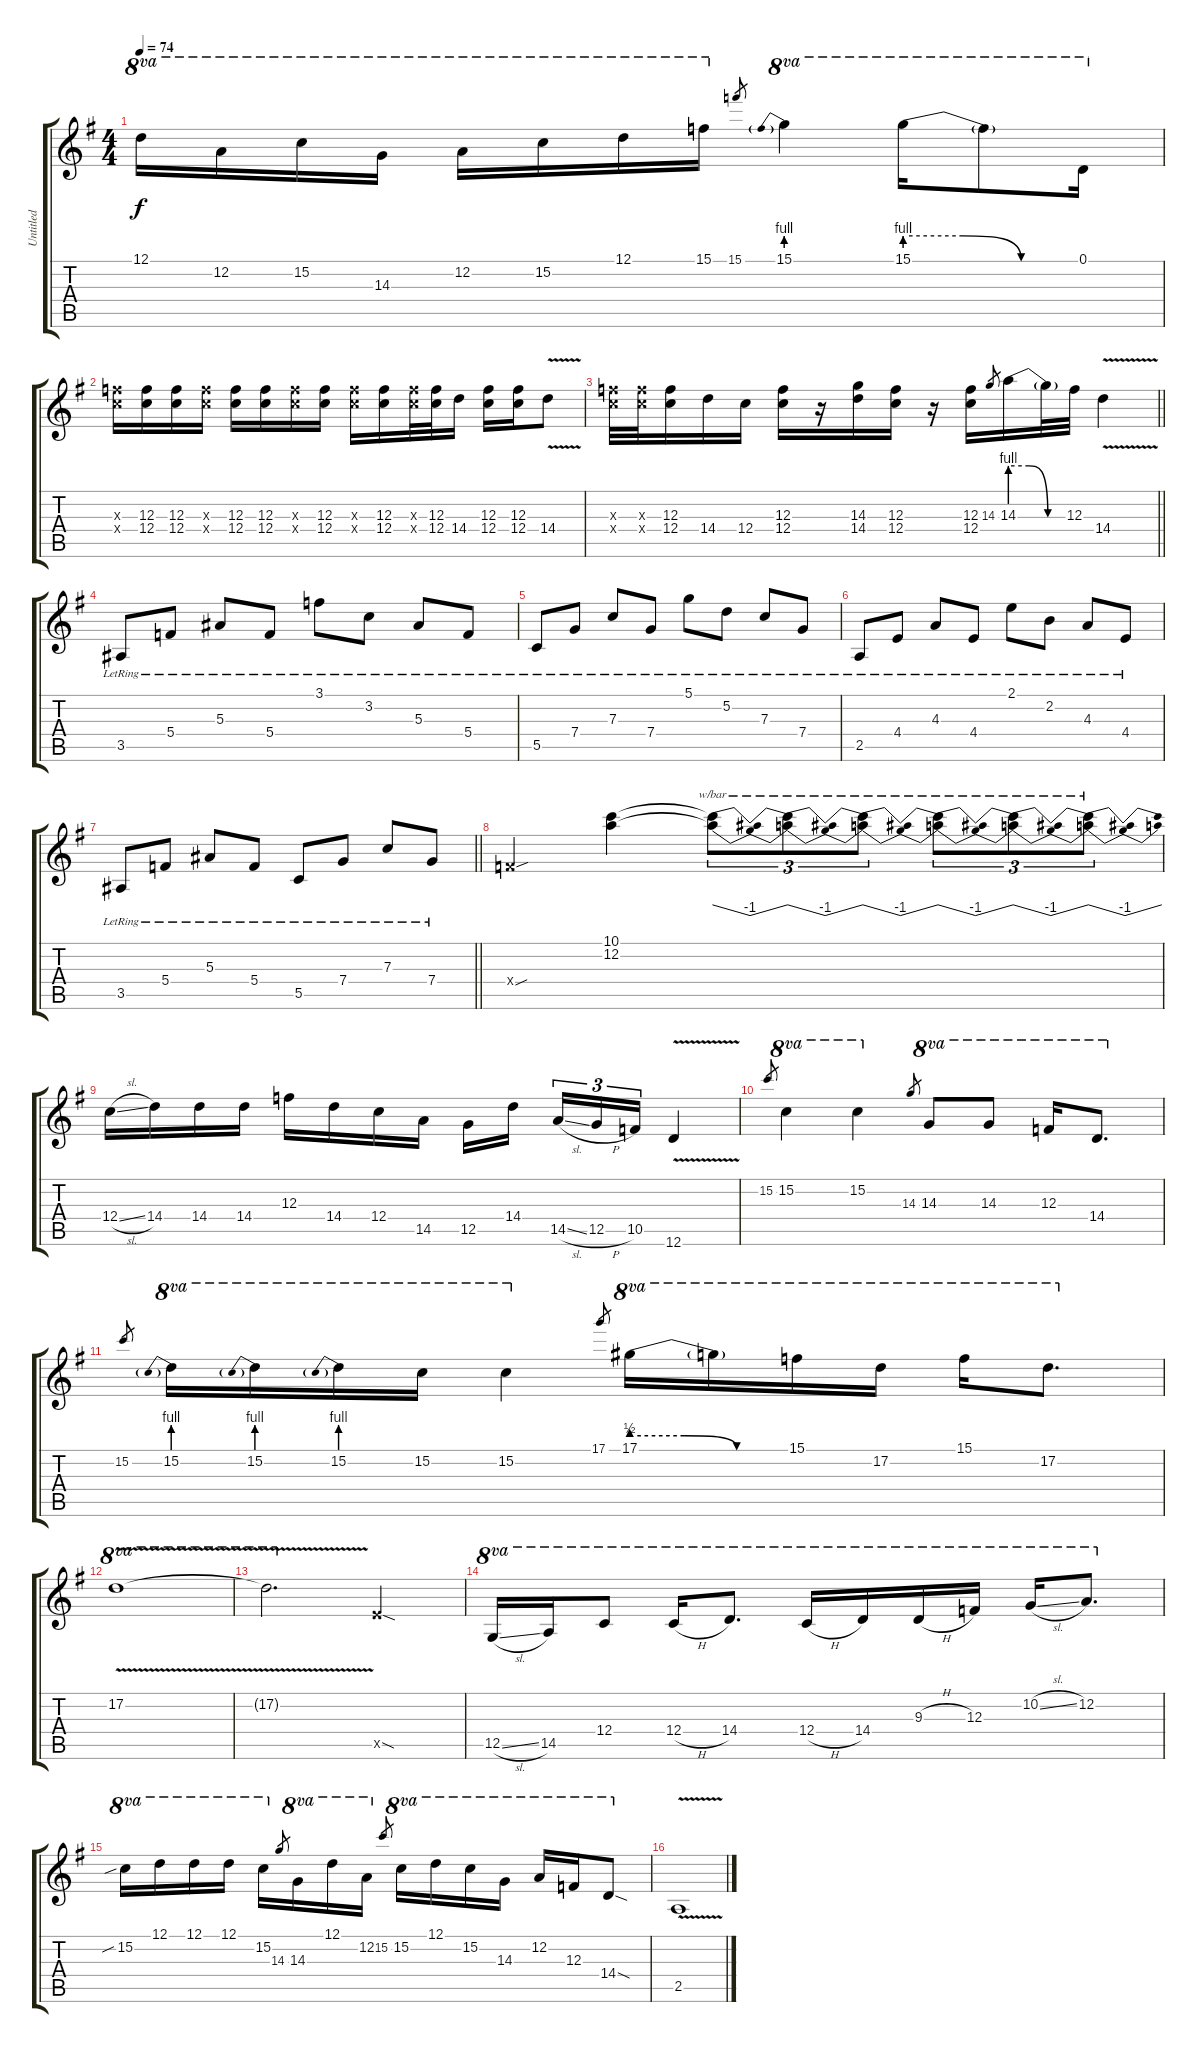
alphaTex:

\track ("Untitled" "Untitled") {instrument distortionguitar}
\staff {score tabs}
\tuning (D4 A3 F3 C3 G2 D2) {hide}
\ts (4 4)
\tempo 74
\clef g2
\ks g
12.1.16{ot 8va dy f} 12.2.16{ot 8va} 15.2.16{ot 8va} 14.3.16{ot 8va} 12.2.16{ot 8va} 15.2.16{ot 8va} 12.1.16{ot 8va} 15.1.16{ot 8va} 15.1.8{gr} 15.1{be (prebend 0 4 60 4)}.4{ot 8va} 15.1{be (custom 0 4 20 4 40 0 60 0)}.16{ot 8va} 15.1{t}.8{ot 8va} 0.1.16{ot 8va} |
(12.3{x} 12.4{x}).16 (12.3 12.4).16 (12.3 12.4).16 (12.3{x} 12.4{x}).16 (12.3 12.4).16 (12.3 12.4).16 (12.3{x} 12.4{x}).16 (12.3 12.4).16 (12.3{x} 12.4{x}).16 (12.3 12.4).16 (12.3{x} 12.4{x}).32 (12.3 12.4).32 14.4.16 (12.3 12.4).16 (12.3 12.4).16 14.4{v}.8 |
\barLineRight lightlight
(12.3{x} 12.4{x}).32 (12.3{x} 12.4{x}).32 (12.3 12.4).16 14.4.16 12.4.16 (12.3 12.4).16 r.16 (14.3 14.4).16 (12.3 12.4).16 r.16 (12.3 12.4).16 14.3.8{gr} 14.3{be (custom 0 4 20 4 40 0 60 0)}.16 14.3{t}.32 12.3.32 14.4{v}.4 |
3.5{lr}.8 5.4{lr}.8 5.3{lr}.8 5.4{lr}.8 3.1{lr}.8 3.2{lr}.8 5.3{lr}.8 5.4{lr}.8 |
5.5{lr}.8 7.4{lr}.8 7.3{lr}.8 7.4{lr}.8 5.1{lr}.8 5.2{lr}.8 7.3{lr}.8 7.4{lr}.8 |
2.5{lr}.8 4.4{lr}.8 4.3{lr}.8 4.4{lr}.8 2.1{lr}.8 2.2{lr}.8 4.3{lr}.8 4.4{lr}.8 |
\barLineRight lightlight
3.5{lr}.8 5.4{lr}.8 5.3{lr}.8 5.4{lr}.8 5.5{lr}.8 7.4{lr}.8 7.3{lr}.8 7.4{lr}.8 |
5.4{sou x}.4 (10.1 12.2).4 (10.1{t} 12.2{t}).8{tu (3 2) tbe (dip default 0 0 30 -4 60 0)} (10.1{t} 12.2{t}).8{tu (3 2) tbe (dip default 0 0 30 -4 60 0)} (10.1{t} 12.2{t}).8{tu (3 2) tbe (dip default 0 0 30 -4 60 0)} (10.1{t} 12.2{t}).8{tu (3 2) tbe (dip default 0 0 30 -4 60 0)} (10.1{t} 12.2{t}).8{tu (3 2) tbe (dip default 0 0 30 -4 60 0)} (10.1{t} 12.2{t}).8{tu (3 2) tbe (dip default 0 0 30 -4 60 0)} |
12.4{sl}.16 14.4.16 14.4.16 14.4.16 12.3.16 14.4.16 12.4.16 14.5.16 12.5.16 14.4.16{beam splitsecondary} 14.5{sl}.16{tu (3 2)} 12.5{h}.16{tu (3 2)} 10.5.16{tu (3 2)} 12.6{v}.4 |
15.2.8{gr} 15.2.4{ot 8va} 15.2.4{ot 8va} 14.3.8{gr} 14.3.8{ot 8va} 14.3.8{ot 8va} 12.3.16{ot 8va} 14.4.8{d ot 8va} |
15.2.8{gr} 15.2{be (prebend 0 4 60 4)}.16{ot 8va} 15.2{be (prebend 0 4 60 4)}.16{ot 8va} 15.2{be (prebend 0 4 60 4)}.16{ot 8va} 15.2.16{ot 8va} 15.2.4{ot 8va} 17.1.8{gr} 17.1{be (custom 0 2 20 2 40 0 60 0)}.16{ot 8va} 17.1{t}.16{ot 8va} 15.1.16{ot 8va} 17.2.16{ot 8va} 15.1.16{ot 8va} 17.2.8{d ot 8va} |
17.2{v}.1{ot 8va} |
17.2{v t}.2{d ot 8va} 9.5{sod x}.4 |
12.5{sl}.16{ot 8va} 14.5.16{ot 8va} 12.4.8{ot 8va} 12.4{h}.16{ot 8va} 14.4.8{d ot 8va} 12.4{h}.16{ot 8va} 14.4.16{ot 8va} 9.3{h}.16{ot 8va} 12.3.16{ot 8va} 10.2{sl}.16{ot 8va} 12.2.8{d ot 8va} |
15.2{sib}.16{ot 8va} 12.1.16{ot 8va} 12.1.16{ot 8va} 12.1.16{ot 8va} 15.2.16{ot 8va} 14.3.8{gr} 14.3.16{ot 8va} 12.1.16{ot 8va} 12.2.16{ot 8va} 15.2.8{gr} 15.2.16{ot 8va} 12.1.16{ot 8va} 15.2.16{ot 8va} 14.3.16{ot 8va} 12.2.16{ot 8va} 12.3.16{ot 8va} 14.4{sod}.8{ot 8va} |
2.5{v}.1
